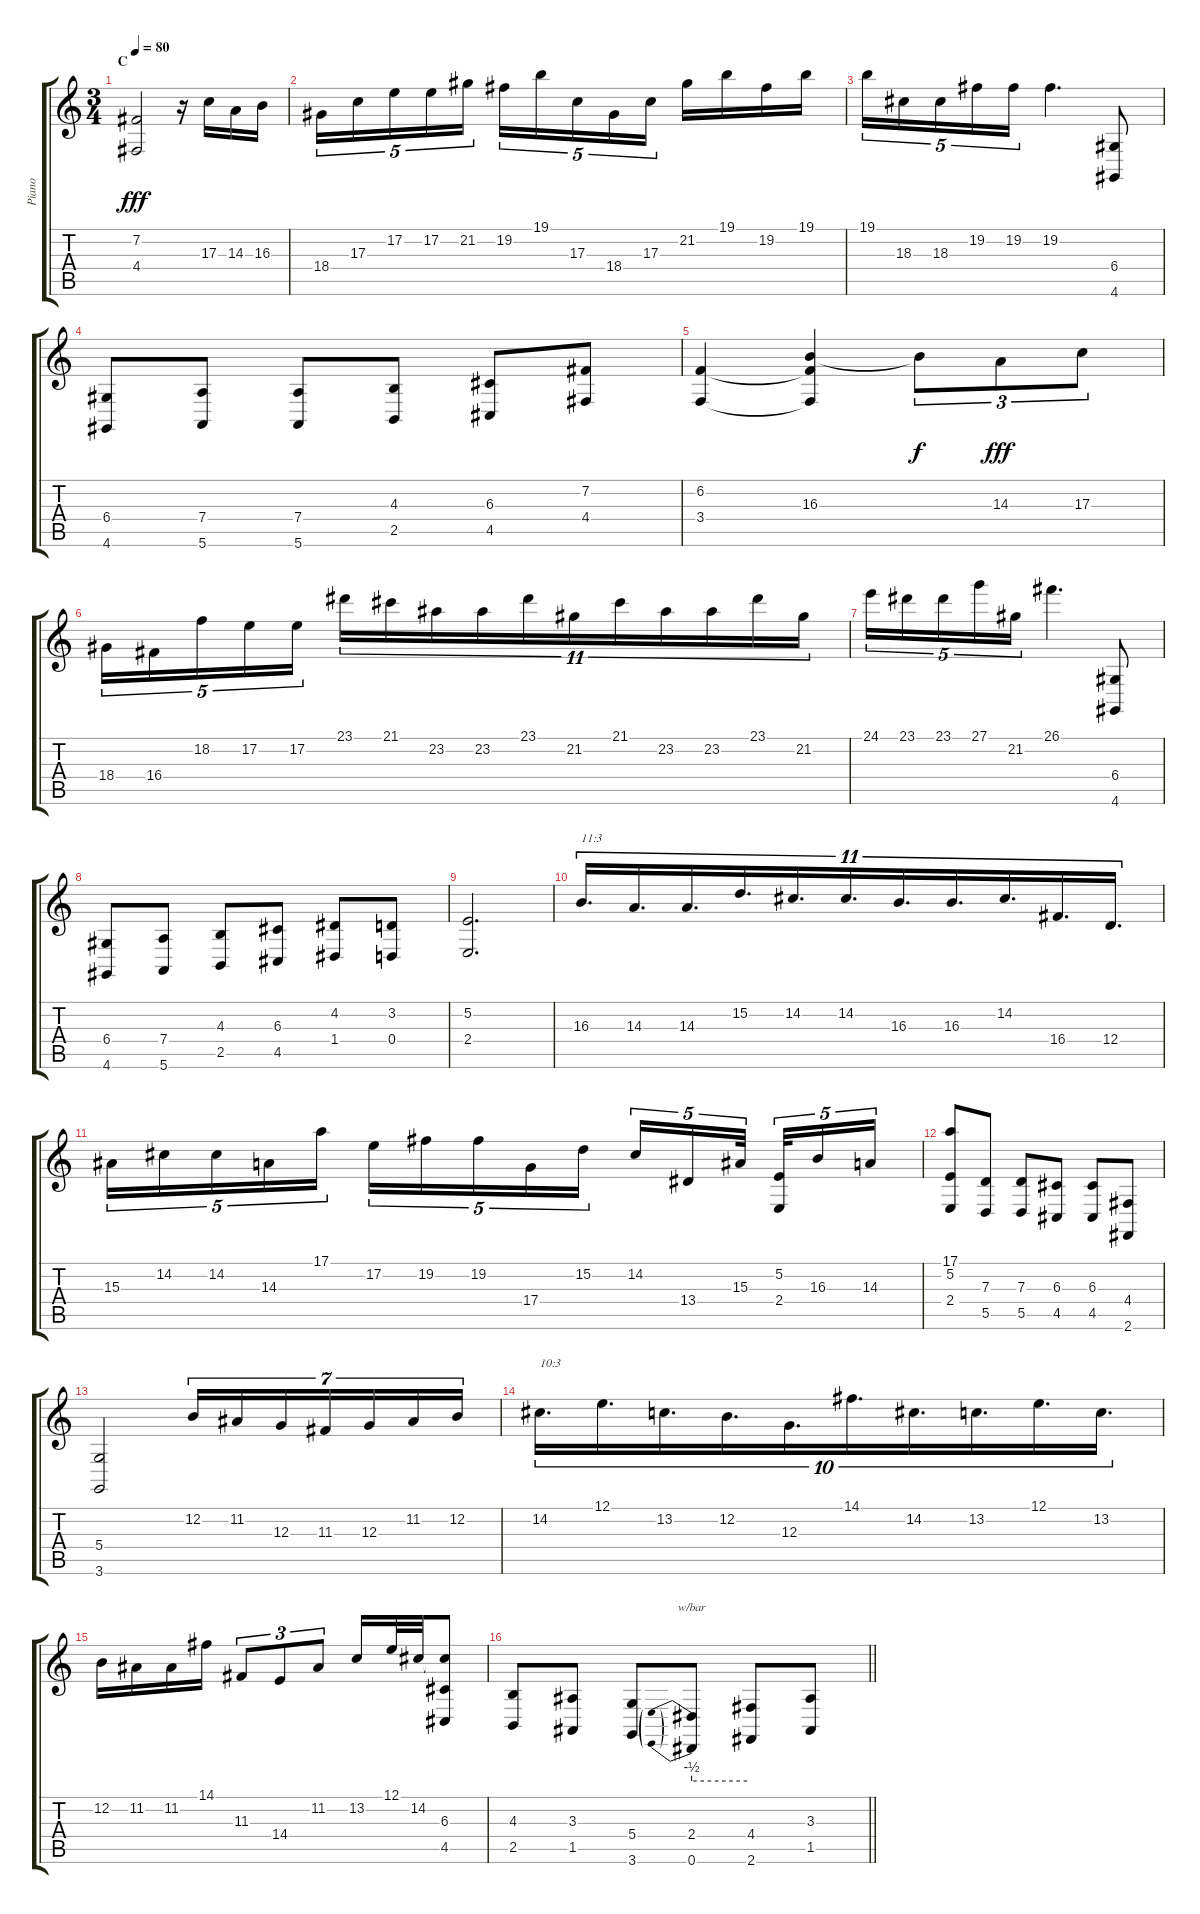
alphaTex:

\track ("Piano" "Piano") {instrument acousticgrandpiano}
\staff {score tabs}
\tuning (E4 B3 G3 D3 A2 E2) {hide}
\ts (3 4)
\section ("" "C")
\tempo 80
\clef g2
\ks c
(7.2 4.4).2{dy fff} r.16 17.3.16 14.3.16 16.3.16 |
18.4.16{tu (5 4)} 17.3.16{tu (5 4)} 17.2.16{tu (5 4)} 17.2.16{tu (5 4)} 21.2.16{tu (5 4)} 19.2.16{tu (5 4)} 19.1.16{tu (5 4)} 17.3.16{tu (5 4)} 18.4.16{tu (5 4)} 17.3.16{tu (5 4)} 21.2.16 19.1.16 19.2.16 19.1.16 |
19.1.16{tu (5 4)} 18.3.16{tu (5 4)} 18.3.16{tu (5 4)} 19.2.16{tu (5 4)} 19.2.16{tu (5 4)} 19.2.4{d} (6.4 4.6).8 |
(6.4 4.6).8 (7.4 5.6).8 (7.4 5.6).8 (4.3 2.5).8 (6.3 4.5).8 (7.2 4.4).8 |
(6.2 3.4).4 (6.2{t} 16.3 3.4{t}).4 16.3{t}.8{tu (3 2) dy f} 14.3.8{tu (3 2) dy fff} 17.3.8{tu (3 2)} |
18.4.16{tu (5 4)} 16.4.16{tu (5 4)} 18.2.16{tu (5 4)} 17.2.16{tu (5 4)} 17.2.16{tu (5 4)} 23.1.16{tu (11 8)} 21.1.16{tu (11 8)} 23.2.16{tu (11 8)} 23.2.16{tu (11 8)} 23.1.16{tu (11 8)} 21.2.16{tu (11 8)} 21.1.16{tu (11 8)} 23.2.16{tu (11 8)} 23.2.16{tu (11 8)} 23.1.16{tu (11 8)} 21.2.16{tu (11 8)} |
24.1.16{tu (5 4)} 23.1.16{tu (5 4)} 23.1.16{tu (5 4)} 27.1.16{tu (5 4)} 21.2.16{tu (5 4)} 26.1.4{d} (6.4 4.6).8 |
(6.4 4.6).8 (7.4 5.6).8 (4.3 2.5).8 (6.3 4.5).8 (4.2 1.4).8 (3.2 0.4).8 |
(5.2 2.4).2{d} |
16.3.16{d tu (11 8) txt "11:3"} 14.3.16{d tu (11 8)} 14.3.16{d tu (11 8)} 15.2.16{d tu (11 8)} 14.2.16{d tu (11 8)} 14.2.16{d tu (11 8)} 16.3.16{d tu (11 8)} 16.3.16{d tu (11 8)} 14.2.16{d tu (11 8)} 16.4.16{d tu (11 8)} 12.4.16{d tu (11 8)} |
15.3.16{tu (5 4)} 14.2.16{tu (5 4)} 14.2.16{tu (5 4)} 14.3.16{tu (5 4)} 17.1.16{tu (5 4)} 17.2.16{tu (5 4)} 19.2.16{tu (5 4)} 19.2.16{tu (5 4)} 17.4.16{tu (5 4)} 15.2.16{tu (5 4)} 14.2.16{tu (5 4)} 13.4.16{tu (5 4)} 15.3.32{tu (5 4)} (5.2 2.4).32{tu (5 4)} 16.3.16{tu (5 4)} 14.3.16{tu (5 4)} |
(17.1 5.2 2.4).8 (7.3 5.5).8 (7.3 5.5).8 (6.3 4.5).8 (6.3 4.5).8 (4.4 2.6).8 |
(5.4 3.6).2 12.2.16{tu (7 4)} 11.2.16{tu (7 4)} 12.3.16{tu (7 4)} 11.3.16{tu (7 4)} 12.3.16{tu (7 4)} 11.2.16{tu (7 4)} 12.2.16{tu (7 4)} |
14.2.16{d tu (10 8) txt "10:3"} 12.1.16{d tu (10 8)} 13.2.16{d tu (10 8)} 12.2.16{d tu (10 8)} 12.3.16{d tu (10 8)} 14.1.16{d tu (10 8)} 14.2.16{d tu (10 8)} 13.2.16{d tu (10 8)} 12.1.16{d tu (10 8)} 13.2.16{d tu (10 8)} |
12.2.16 11.2.16 11.2.16 14.1.16 11.3.8{tu (3 2)} 14.4.8{tu (3 2)} 11.2.8{tu (3 2)} 13.2.16 12.1.32 14.2.32 (14.2{t} 6.3 4.5).8 |
\barLineRight lightlight
(4.3 2.5).8 (3.3 1.5).8 (5.4 3.6).8 (2.4 0.6).8{tbe (predive default 0 -2 60 -2)} (4.4 2.6).8 (3.3 1.5).8
